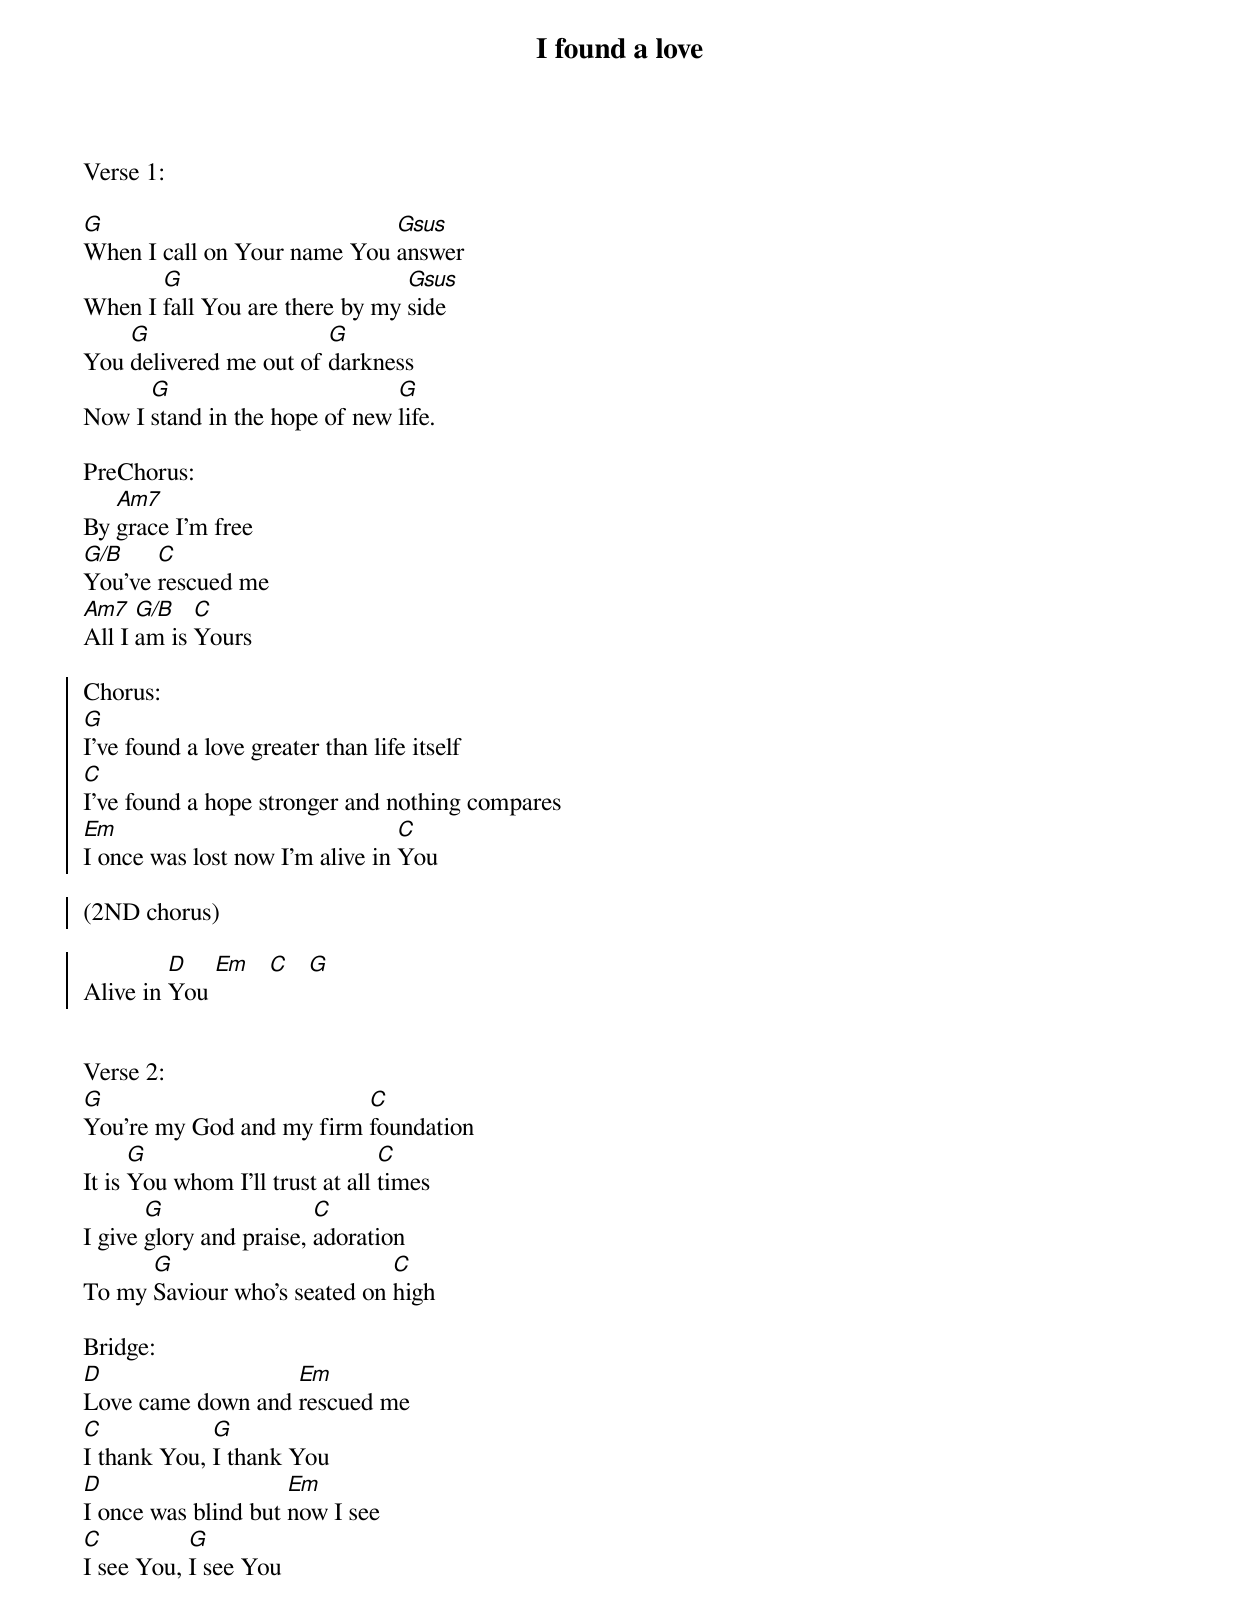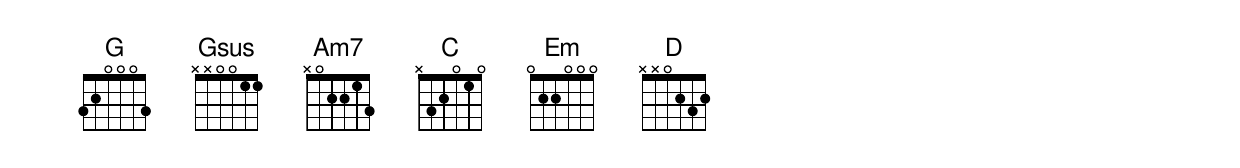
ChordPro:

{t: I found a love}
Verse 1:

[G]When I call on Your name You [Gsus]answer
When I [G]fall You are there by my [Gsus]side
You [G]delivered me out of [G]darkness
Now I [G]stand in the hope of new [G]life.

PreChorus:
By [Am7]grace I'm free
[G/B]You've [C]rescued me
[Am7]All I [G/B]am is [C]Yours

{soc}
Chorus:
[G]I've found a love greater than life itself
[C]I've found a hope stronger and nothing compares
[Em]I once was lost now I'm alive in [C]You

(2ND chorus)

Alive in [D]You [Em]   [C]   [G]

{eoc}

Verse 2:
[G]You're my God and my firm [C]foundation
It is [G]You whom I'll trust at all [C]times
I give [G]glory and praise, [C]adoration
To my [G]Saviour who's seated on [C]high

Bridge:
[D]Love came down and [Em]rescued me
[C]I thank You, [G]I thank You
[D]I once was blind but [Em]now I see
[C]I see You, [G]I see You
